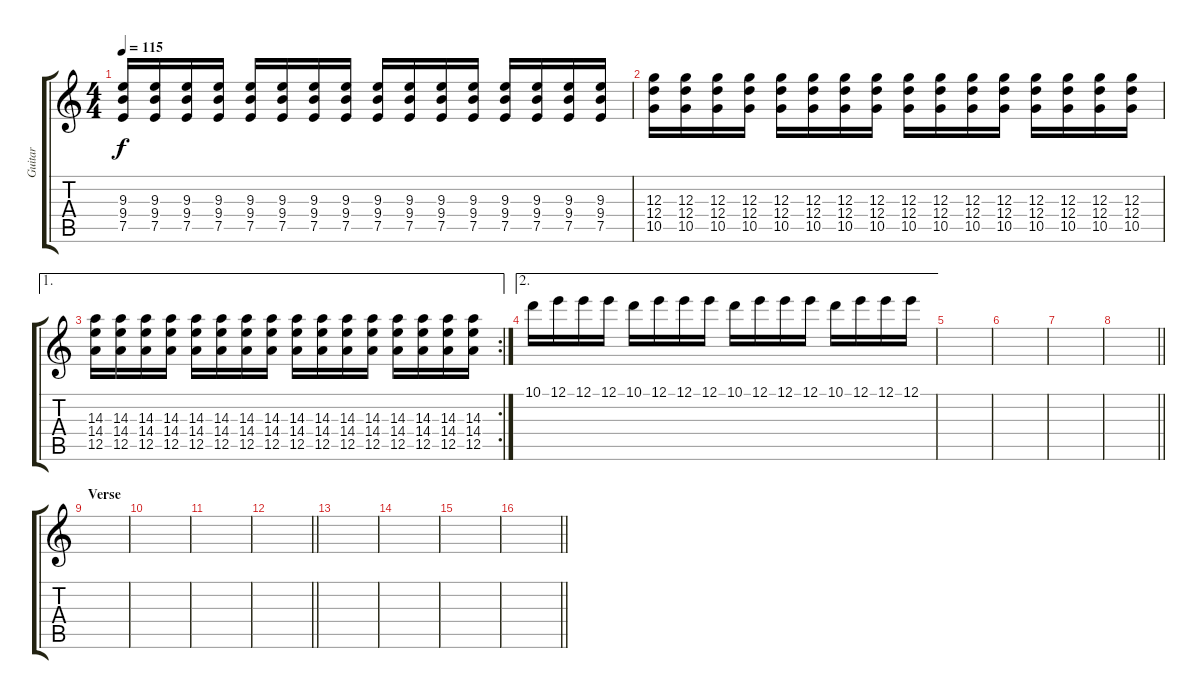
\track ("Guitar" "Guitar") {instrument overdrivenguitar}
\staff {score tabs}
\tuning (E4 B3 G3 D3 A2 E2) {hide}
\ts (4 4)
\tempo 115
\clef g2
\ks c
(9.3 9.4 7.5).16{dy f} (9.3 9.4 7.5).16 (9.3 9.4 7.5).16 (9.3 9.4 7.5).16 (9.3 9.4 7.5).16 (9.3 9.4 7.5).16 (9.3 9.4 7.5).16 (9.3 9.4 7.5).16 (9.3 9.4 7.5).16 (9.3 9.4 7.5).16 (9.3 9.4 7.5).16 (9.3 9.4 7.5).16 (9.3 9.4 7.5).16 (9.3 9.4 7.5).16 (9.3 9.4 7.5).16 (9.3 9.4 7.5).16 |
(12.3 12.4 10.5).16 (12.3 12.4 10.5).16 (12.3 12.4 10.5).16 (12.3 12.4 10.5).16 (12.3 12.4 10.5).16 (12.3 12.4 10.5).16 (12.3 12.4 10.5).16 (12.3 12.4 10.5).16 (12.3 12.4 10.5).16 (12.3 12.4 10.5).16 (12.3 12.4 10.5).16 (12.3 12.4 10.5).16 (12.3 12.4 10.5).16 (12.3 12.4 10.5).16 (12.3 12.4 10.5).16 (12.3 12.4 10.5).16 |
\ae 1
\rc 2
(14.3 14.4 12.5).16 (14.3 14.4 12.5).16 (14.3 14.4 12.5).16 (14.3 14.4 12.5).16 (14.3 14.4 12.5).16 (14.3 14.4 12.5).16 (14.3 14.4 12.5).16 (14.3 14.4 12.5).16 (14.3 14.4 12.5).16 (14.3 14.4 12.5).16 (14.3 14.4 12.5).16 (14.3 14.4 12.5).16 (14.3 14.4 12.5).16 (14.3 14.4 12.5).16 (14.3 14.4 12.5).16 (14.3 14.4 12.5).16 |
\ae 2
10.1.16 12.1.16 12.1.16 12.1.16 10.1.16 12.1.16 12.1.16 12.1.16 10.1.16 12.1.16 12.1.16 12.1.16 10.1.16 12.1.16 12.1.16 12.1.16 |
|
|
|
\barLineRight lightlight
|
\section ("" "Verse")
|
|
|
\barLineRight lightlight
|
|
|
|
\barLineRight lightlight
